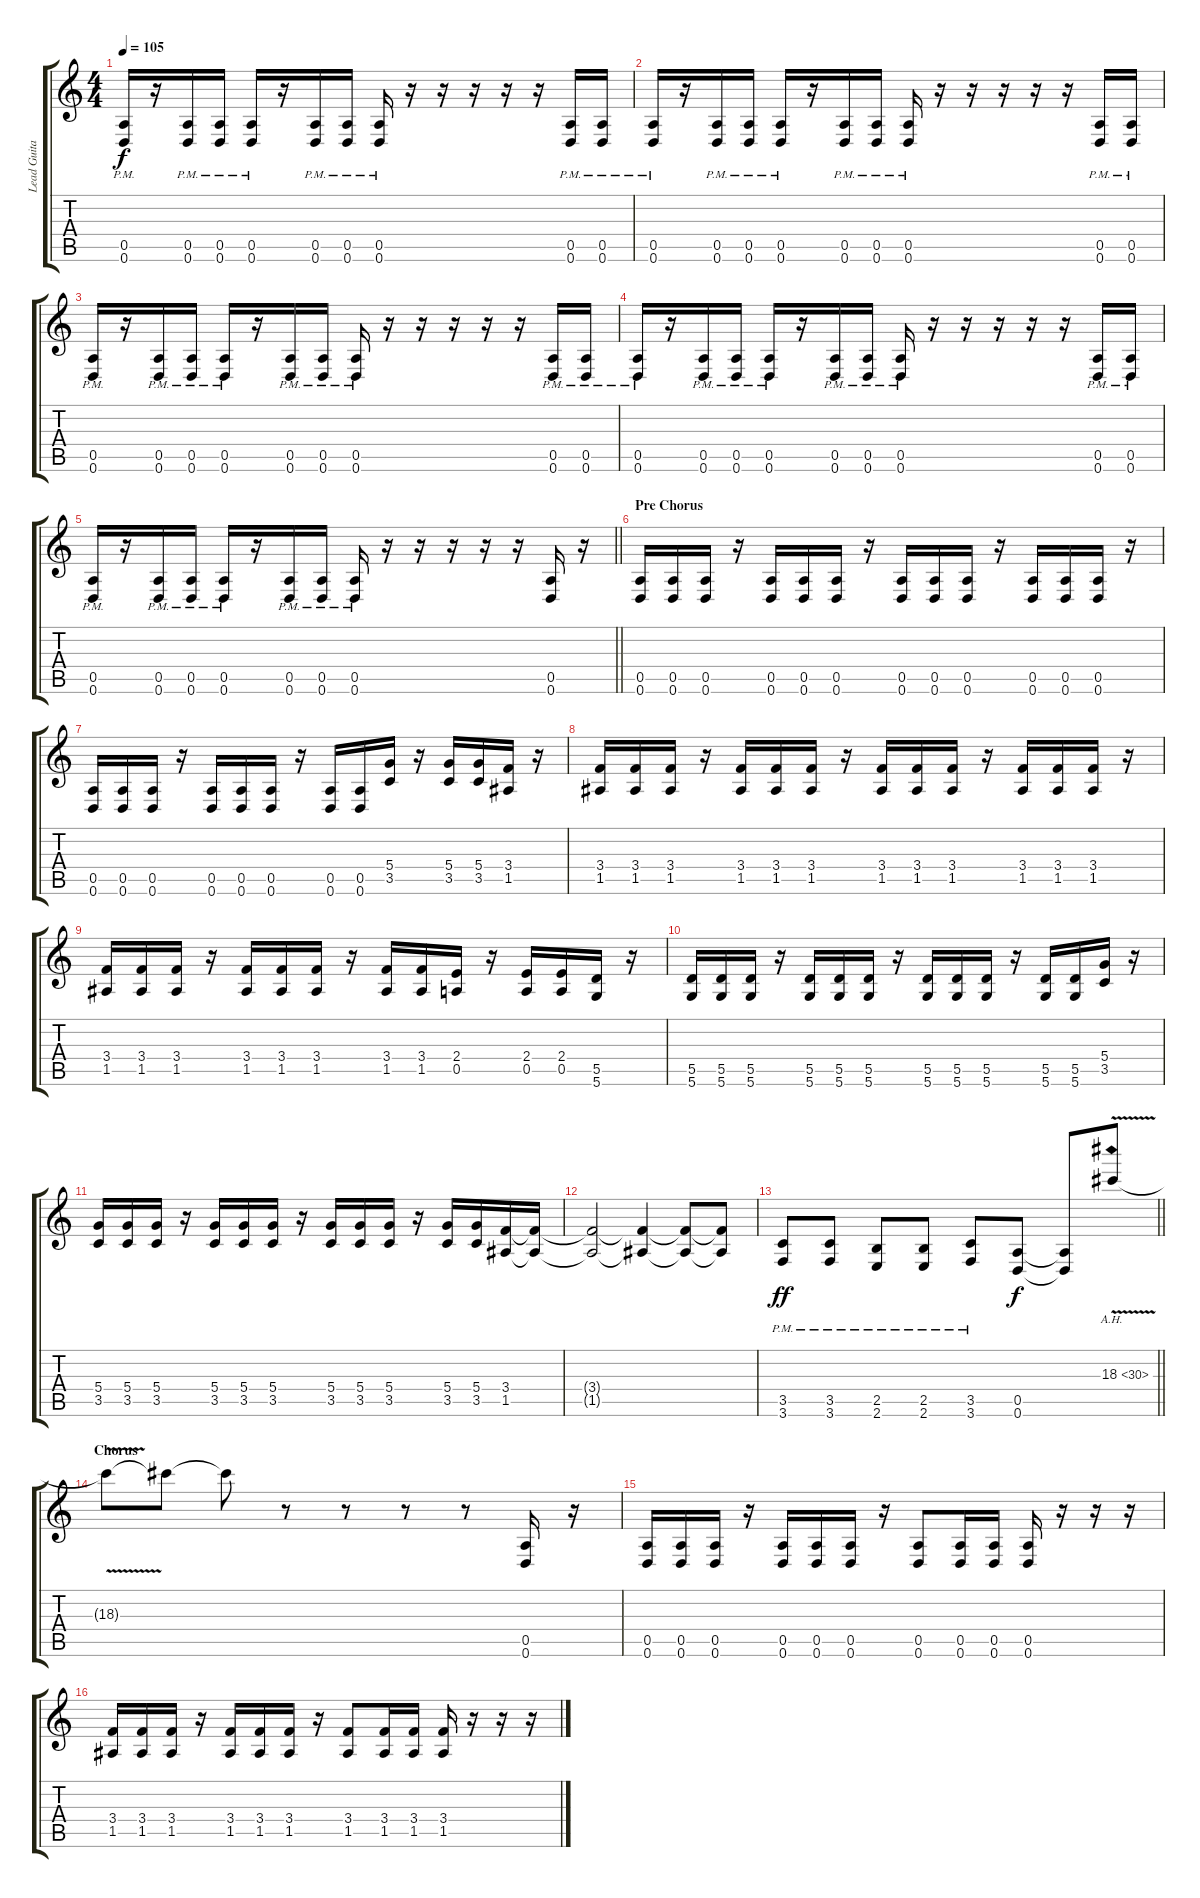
\track ("Lead Guitar" "Lead Guita") {instrument distortionguitar}
\staff {score tabs}
\tuning (E4 B3 G3 D3 A2 D2) {hide}
\ts (4 4)
\tempo 105
\clef g2
\ks c
(0.5{pm} 0.6{pm}).16{dy f} r.16 (0.5{pm} 0.6{pm}).16 (0.5{pm} 0.6{pm}).16 (0.5{pm} 0.6{pm}).16 r.16 (0.5{pm} 0.6{pm}).16 (0.5{pm} 0.6{pm}).16 (0.5{pm} 0.6{pm}).16 r.16 r.16 r.16 r.16 r.16 (0.5{pm} 0.6{pm}).16 (0.5{pm} 0.6{pm}).16 |
(0.5{pm} 0.6{pm}).16 r.16 (0.5{pm} 0.6{pm}).16 (0.5{pm} 0.6{pm}).16 (0.5{pm} 0.6{pm}).16 r.16 (0.5{pm} 0.6{pm}).16 (0.5{pm} 0.6{pm}).16 (0.5{pm} 0.6{pm}).16 r.16 r.16 r.16 r.16 r.16 (0.5{pm} 0.6{pm}).16 (0.5{pm} 0.6{pm}).16 |
(0.5{pm} 0.6{pm}).16 r.16 (0.5{pm} 0.6{pm}).16 (0.5{pm} 0.6{pm}).16 (0.5{pm} 0.6{pm}).16 r.16 (0.5{pm} 0.6{pm}).16 (0.5{pm} 0.6{pm}).16 (0.5{pm} 0.6{pm}).16 r.16 r.16 r.16 r.16 r.16 (0.5{pm} 0.6{pm}).16 (0.5{pm} 0.6{pm}).16 |
(0.5{pm} 0.6{pm}).16 r.16 (0.5{pm} 0.6{pm}).16 (0.5{pm} 0.6{pm}).16 (0.5{pm} 0.6{pm}).16 r.16 (0.5{pm} 0.6{pm}).16 (0.5{pm} 0.6{pm}).16 (0.5{pm} 0.6{pm}).16 r.16 r.16 r.16 r.16 r.16 (0.5{pm} 0.6{pm}).16 (0.5{pm} 0.6{pm}).16 |
\barLineRight lightlight
(0.5{pm} 0.6{pm}).16 r.16 (0.5{pm} 0.6{pm}).16 (0.5{pm} 0.6{pm}).16 (0.5{pm} 0.6{pm}).16 r.16 (0.5{pm} 0.6{pm}).16 (0.5{pm} 0.6{pm}).16 (0.5{pm} 0.6{pm}).16 r.16 r.16 r.16 r.16 r.16 (0.5 0.6).16 r.16 |
\section ("" "Pre Chorus")
(0.5 0.6).16 (0.5 0.6).16 (0.5 0.6).16 r.16 (0.5 0.6).16 (0.5 0.6).16 (0.5 0.6).16 r.16 (0.5 0.6).16 (0.5 0.6).16 (0.5 0.6).16 r.16 (0.5 0.6).16 (0.5 0.6).16 (0.5 0.6).16 r.16 |
(0.5 0.6).16 (0.5 0.6).16 (0.5 0.6).16 r.16 (0.5 0.6).16 (0.5 0.6).16 (0.5 0.6).16 r.16 (0.5 0.6).16 (0.5 0.6).16 (5.4 3.5).16 r.16 (5.4 3.5).16 (5.4 3.5).16 (3.4 1.5).16 r.16 |
(3.4 1.5).16 (3.4 1.5).16 (3.4 1.5).16 r.16 (3.4 1.5).16 (3.4 1.5).16 (3.4 1.5).16 r.16 (3.4 1.5).16 (3.4 1.5).16 (3.4 1.5).16 r.16 (3.4 1.5).16 (3.4 1.5).16 (3.4 1.5).16 r.16 |
(3.4 1.5).16 (3.4 1.5).16 (3.4 1.5).16 r.16 (3.4 1.5).16 (3.4 1.5).16 (3.4 1.5).16 r.16 (3.4 1.5).16 (3.4 1.5).16 (2.4 0.5).16 r.16 (2.4 0.5).16 (2.4 0.5).16 (5.5 5.6).16 r.16 |
(5.5 5.6).16 (5.5 5.6).16 (5.5 5.6).16 r.16 (5.5 5.6).16 (5.5 5.6).16 (5.5 5.6).16 r.16 (5.5 5.6).16 (5.5 5.6).16 (5.5 5.6).16 r.16 (5.5 5.6).16 (5.5 5.6).16 (5.4 3.5).16 r.16 |
(5.4 3.5).16 (5.4 3.5).16 (5.4 3.5).16 r.16 (5.4 3.5).16 (5.4 3.5).16 (5.4 3.5).16 r.16 (5.4 3.5).16 (5.4 3.5).16 (5.4 3.5).16 r.16 (5.4 3.5).16 (5.4 3.5).16 (3.4 1.5).16 (3.4{t} 1.5{t}).16 |
(3.4{t} 1.5{t}).2 (3.4{t} 1.5{t}).4 (3.4{t} 1.5{t}).8 (3.4{t} 1.5{t}).8 |
\barLineRight lightlight
(3.5{pm} 3.6{pm}).8{dy ff} (3.5{pm} 3.6{pm}).8 (2.5{pm} 2.6{pm}).8 (2.5{pm} 2.6{pm}).8 (3.5{pm} 3.6{pm}).8 (0.5 0.6).8{dy f} (0.5{t} 0.6{t}).8 18.3{ah 12 v}.8 |
\section ("" "Chorus")
18.3{t}.8 18.3{t}.8 18.3{t}.8 r.8 r.8 r.8 r.8 (0.5 0.6).16 r.16 |
(0.5 0.6).16 (0.5 0.6).16 (0.5 0.6).16 r.16 (0.5 0.6).16 (0.5 0.6).16 (0.5 0.6).16 r.16 (0.5 0.6).8 (0.5 0.6).16 (0.5 0.6).16 (0.5 0.6).16 r.16 r.16 r.16 |
(3.4 1.5).16 (3.4 1.5).16 (3.4 1.5).16 r.16 (3.4 1.5).16 (3.4 1.5).16 (3.4 1.5).16 r.16 (3.4 1.5).8 (3.4 1.5).16 (3.4 1.5).16 (3.4 1.5).16 r.16 r.16 r.16
